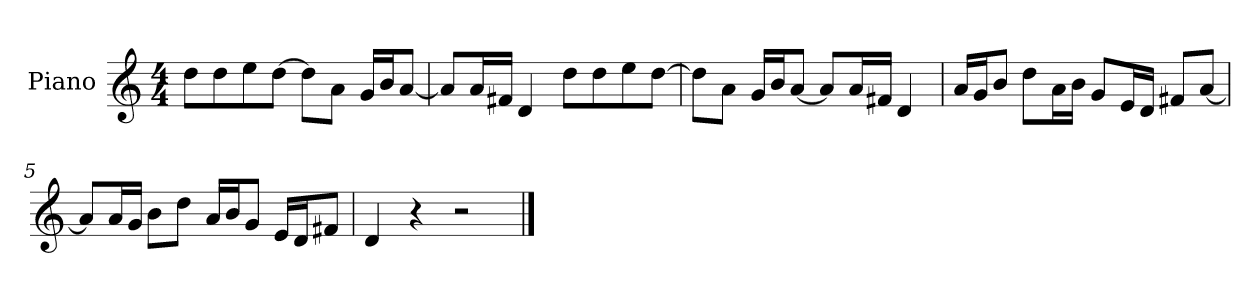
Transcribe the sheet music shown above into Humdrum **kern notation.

**kern
*part1
*staff1
*I"Piano
*I'P-no
*clefG2
*k[]
*M4/4
*MM90
=1
8dd\L
8dd\
8ee\
[8dd\J
8dd\L]
8a\J
16g/LL
16b/J
[8a/J
=2
8a/L]
16a/L
16f#X/JJ
4d/
8dd\L
8dd\
8ee\
[8dd\J
=3
8dd\L]
8a\J
16g/LL
16b/J
[8a/J
8a/L]
16a/L
16f#X/JJ
4d/
=4
16a/LL
16g/J
8b/J
8dd\L
16a\L
16b\JJ
8g/L
16e/L
16d/JJ
8f#X/L
[8a/J
!!LO:LB:g=z
=5
8a/L]
16a/L
16g/JJ
8b\L
8dd\J
16a/LL
16b/J
8g/J
16e/LL
16d/J
8f#X/J
=6
4d/
4r
2r
==
*-
